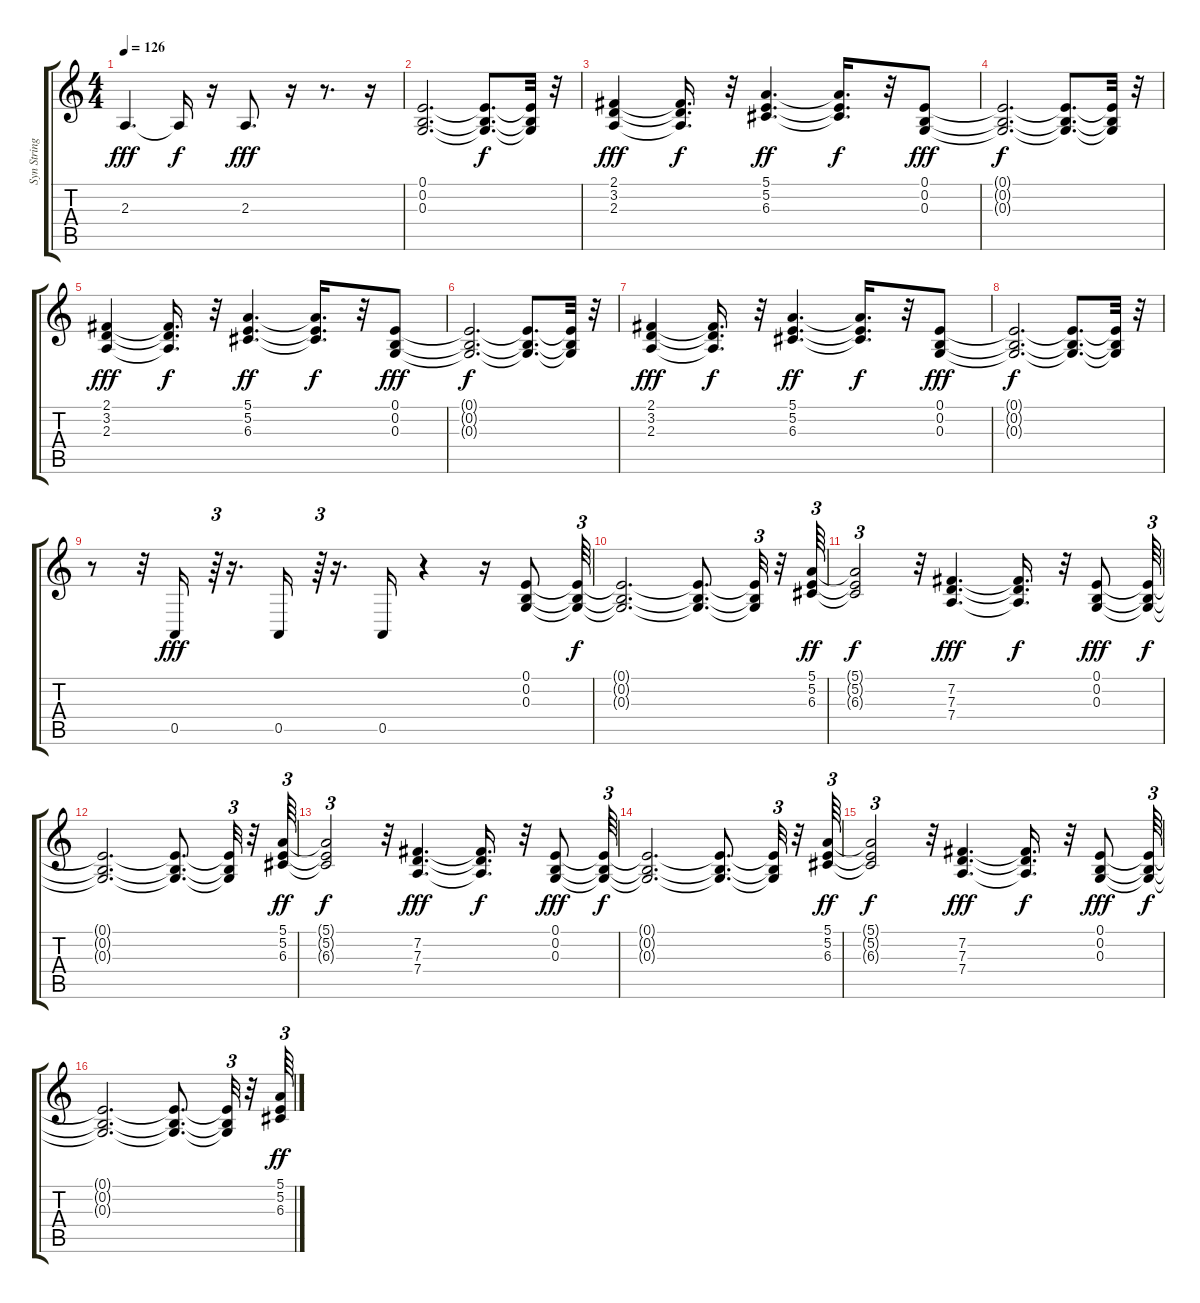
\track ("Syn Strings 1" "Syn String") {instrument synthstrings1}
\staff {score tabs}
\tuning (E4 B3 G3 D3 A2 E2) {hide}
\ts (4 4)
\tempo 126
\clef g2
\ks c
2.3.4{d dy fff} 2.3{t}.16{dy f} r.16 2.3.8{d dy fff} r.16 r.8{d} r.16 |
(0.1 0.2 0.3).2{d} (0.1{t} 0.2{t} 0.3{t}).8{d dy f} (0.1{t} 0.2{t} 0.3{t}).32 r.32 |
(2.1 3.2 2.3).4{dy fff} (2.1{t} 3.2{t} 2.3{t}).16{d dy f} r.32 (5.1 5.2 6.3).4{d dy ff} (5.1{t} 5.2{t} 6.3{t}).16{d dy f} r.32 (0.1 0.2 0.3).8{dy fff} |
(0.1{t} 0.2{t} 0.3{t}).2{d dy f} (0.1{t} 0.2{t} 0.3{t}).8{d} (0.1{t} 0.2{t} 0.3{t}).32 r.32 |
(2.1 3.2 2.3).4{dy fff} (2.1{t} 3.2{t} 2.3{t}).16{d dy f} r.32 (5.1 5.2 6.3).4{d dy ff} (5.1{t} 5.2{t} 6.3{t}).16{d dy f} r.32 (0.1 0.2 0.3).8{dy fff} |
(0.1{t} 0.2{t} 0.3{t}).2{d dy f} (0.1{t} 0.2{t} 0.3{t}).8{d} (0.1{t} 0.2{t} 0.3{t}).32 r.32 |
(2.1 3.2 2.3).4{dy fff} (2.1{t} 3.2{t} 2.3{t}).16{d dy f} r.32 (5.1 5.2 6.3).4{d dy ff} (5.1{t} 5.2{t} 6.3{t}).16{d dy f} r.32 (0.1 0.2 0.3).8{dy fff} |
(0.1{t} 0.2{t} 0.3{t}).2{d dy f} (0.1{t} 0.2{t} 0.3{t}).8{d} (0.1{t} 0.2{t} 0.3{t}).32 r.32 |
r.8 r.32 0.5.16{dy fff} r.64{tu (3 2)} r.16{d} 0.5.16 r.64{tu (3 2)} r.16{d} 0.5.16 r.4 r.16 (0.1 0.2 0.3).8 (0.1{t} 0.2{t} 0.3{t}).64{tu (3 2) dy f} |
(0.1{t} 0.2{t} 0.3{t}).2{d} (0.1{t} 0.2{t} 0.3{t}).8{d} (0.1{t} 0.2{t} 0.3{t}).32{tu (3 2)} r.32 (5.1 5.2 6.3).64{tu (3 2) dy ff} |
(5.1{t} 5.2{t} 6.3{t}).2{tu (3 2) dy f} r.32 (7.2 7.3 7.4).4{d dy fff} (7.2{t} 7.3{t} 7.4{t}).16{d dy f} r.32 (0.1 0.2 0.3).8{dy fff} (0.1{t} 0.2{t} 0.3{t}).64{tu (3 2) dy f} |
(0.1{t} 0.2{t} 0.3{t}).2{d} (0.1{t} 0.2{t} 0.3{t}).8{d} (0.1{t} 0.2{t} 0.3{t}).32{tu (3 2)} r.32 (5.1 5.2 6.3).64{tu (3 2) dy ff} |
(5.1{t} 5.2{t} 6.3{t}).2{tu (3 2) dy f} r.32 (7.2 7.3 7.4).4{d dy fff} (7.2{t} 7.3{t} 7.4{t}).16{d dy f} r.32 (0.1 0.2 0.3).8{dy fff} (0.1{t} 0.2{t} 0.3{t}).64{tu (3 2) dy f} |
(0.1{t} 0.2{t} 0.3{t}).2{d} (0.1{t} 0.2{t} 0.3{t}).8{d} (0.1{t} 0.2{t} 0.3{t}).32{tu (3 2)} r.32 (5.1 5.2 6.3).64{tu (3 2) dy ff} |
(5.1{t} 5.2{t} 6.3{t}).2{tu (3 2) dy f} r.32 (7.2 7.3 7.4).4{d dy fff} (7.2{t} 7.3{t} 7.4{t}).16{d dy f} r.32 (0.1 0.2 0.3).8{dy fff} (0.1{t} 0.2{t} 0.3{t}).64{tu (3 2) dy f} |
(0.1{t} 0.2{t} 0.3{t}).2{d} (0.1{t} 0.2{t} 0.3{t}).8{d} (0.1{t} 0.2{t} 0.3{t}).32{tu (3 2)} r.32 (5.1 5.2 6.3).64{tu (3 2) dy ff}
